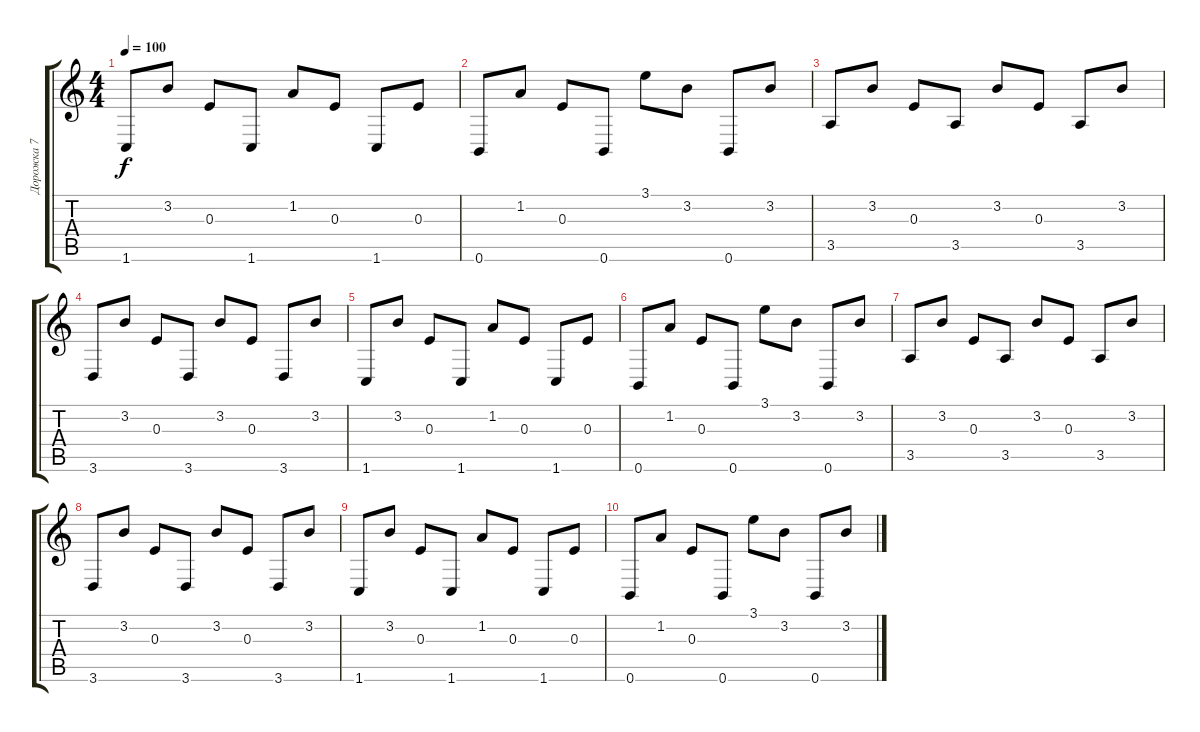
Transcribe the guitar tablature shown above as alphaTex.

\track ("Дорожка 7" "Дорожка 7") {instrument overdrivenguitar}
\staff {score tabs}
\tuning (Db4 Ab3 E3 B2 Gb2 B1) {hide}
\ts (4 4)
\tempo 100
\clef g2
\ks c
1.6.8{dy f} 3.2.8 0.3.8 1.6.8 1.2.8 0.3.8 1.6.8 0.3.8 |
0.6.8 1.2.8 0.3.8 0.6.8 3.1.8 3.2.8 0.6.8 3.2.8 |
3.5.8 3.2.8 0.3.8 3.5.8 3.2.8 0.3.8 3.5.8 3.2.8 |
3.6.8 3.2.8 0.3.8 3.6.8 3.2.8 0.3.8 3.6.8 3.2.8 |
1.6.8 3.2.8 0.3.8 1.6.8 1.2.8 0.3.8 1.6.8 0.3.8 |
0.6.8 1.2.8 0.3.8 0.6.8 3.1.8 3.2.8 0.6.8 3.2.8 |
3.5.8 3.2.8 0.3.8 3.5.8 3.2.8 0.3.8 3.5.8 3.2.8 |
3.6.8 3.2.8 0.3.8 3.6.8 3.2.8 0.3.8 3.6.8 3.2.8 |
1.6.8 3.2.8 0.3.8 1.6.8 1.2.8 0.3.8 1.6.8 0.3.8 |
0.6.8 1.2.8 0.3.8 0.6.8 3.1.8 3.2.8 0.6.8 3.2.8
